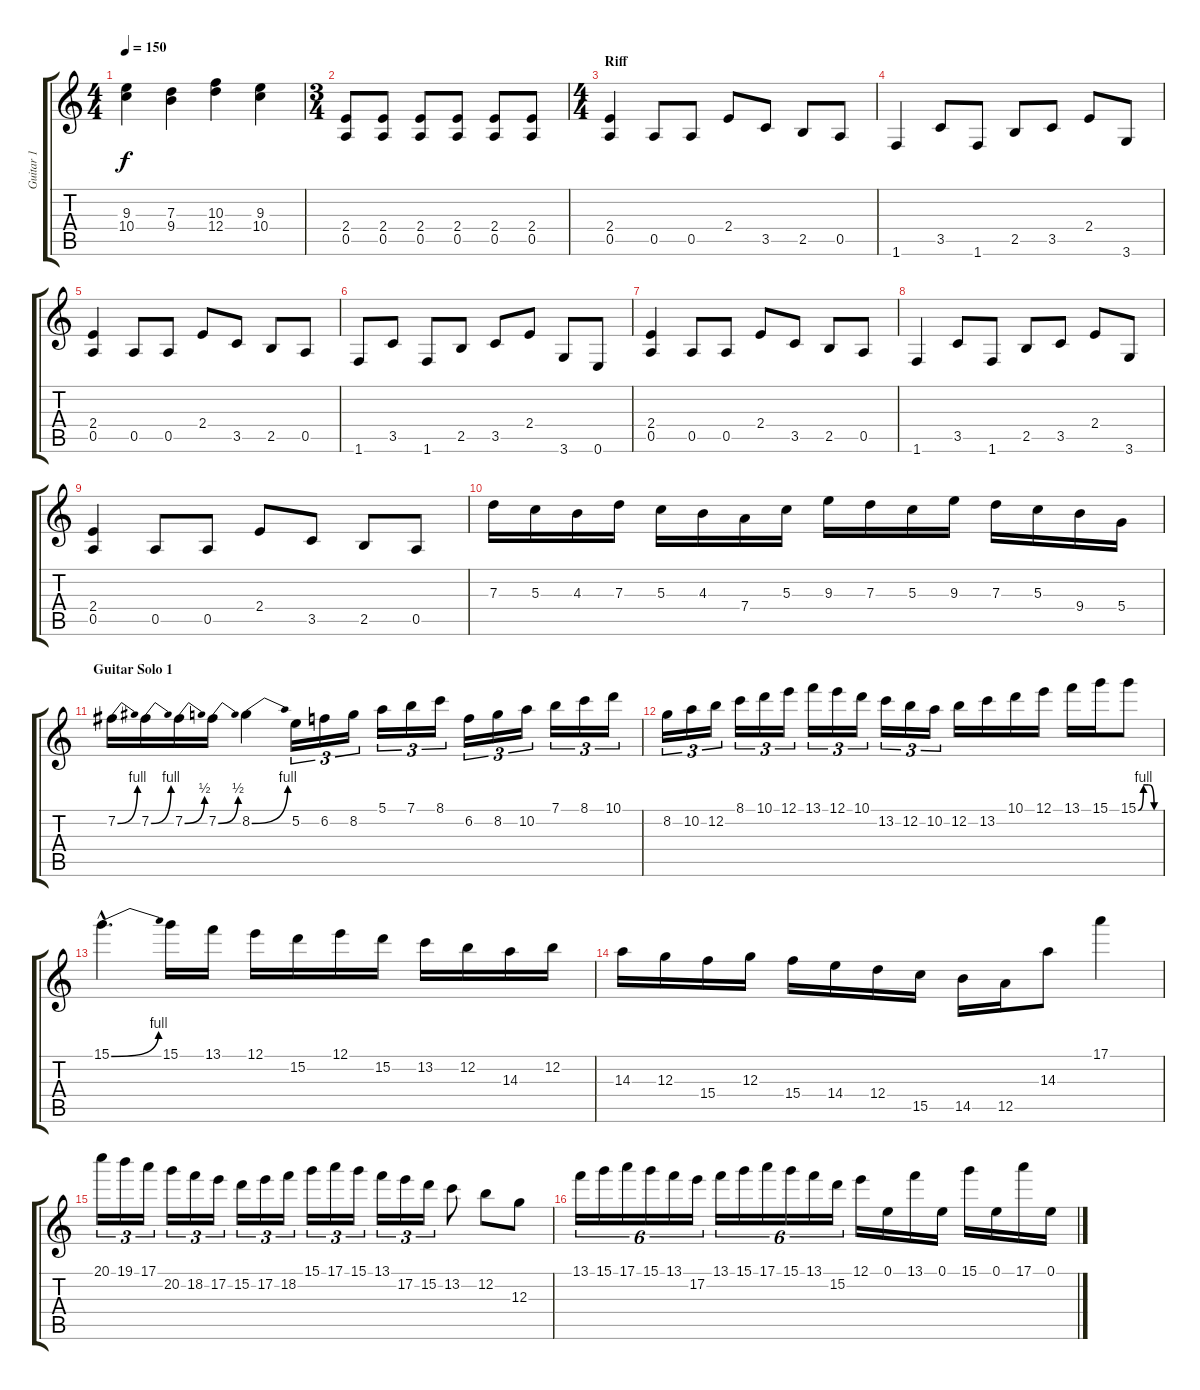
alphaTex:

\track ("Guitar 1" "Guitar 1") {instrument distortionguitar}
\staff {score tabs}
\tuning (E4 B3 G3 D3 A2 E2) {hide}
\ts (4 4)
\tempo 150
\clef g2
\ks c
(9.3 10.4).4{dy f} (7.3 9.4).4 (10.3 12.4).4 (9.3 10.4).4 |
\ts (3 4)
(2.4 0.5).8 (2.4 0.5).8 (2.4 0.5).8 (2.4 0.5).8 (2.4 0.5).8 (2.4 0.5).8 |
\ts (4 4)
\section ("" "Riff")
\ks aminor
(2.4 0.5).4 0.5.8 0.5.8 2.4.8 3.5.8 2.5.8 0.5.8 |
1.6.4 3.5.8 1.6.8 2.5.8 3.5.8 2.4.8 3.6.8 |
(2.4 0.5).4 0.5.8 0.5.8 2.4.8 3.5.8 2.5.8 0.5.8 |
1.6.8 3.5.8 1.6.8 2.5.8 3.5.8 2.4.8 3.6.8 0.6.8 |
(2.4 0.5).4 0.5.8 0.5.8 2.4.8 3.5.8 2.5.8 0.5.8 |
1.6.4 3.5.8 1.6.8 2.5.8 3.5.8 2.4.8 3.6.8 |
(2.4 0.5).4 0.5.8 0.5.8 2.4.8 3.5.8 2.5.8 0.5.8 |
7.3.16 5.3.16 4.3.16 7.3.16 5.3.16 4.3.16 7.4.16 5.3.16 9.3.16 7.3.16 5.3.16 9.3.16 7.3.16 5.3.16 9.4.16 5.4.16 |
\section ("" "Guitar Solo 1 ")
7.2{be (bend 0 0 60 4)}.16 7.2{be (bend 0 0 60 4)}.16 7.2{be (bend 0 0 60 2)}.16 7.2{be (bend 0 0 60 2)}.16 8.2{be (bend 0 0 60 4)}.4 5.2.16{tu (3 2)} 6.2.16{tu (3 2)} 8.2.16{tu (3 2)} 5.1.16{tu (3 2)} 7.1.16{tu (3 2)} 8.1.16{tu (3 2)} 6.2.16{tu (3 2)} 8.2.16{tu (3 2)} 10.2.16{tu (3 2)} 7.1.16{tu (3 2)} 8.1.16{tu (3 2)} 10.1.16{tu (3 2)} |
8.2.16{tu (3 2)} 10.2.16{tu (3 2)} 12.2.16{tu (3 2)} 8.1.16{tu (3 2)} 10.1.16{tu (3 2)} 12.1.16{tu (3 2)} 13.1.16{tu (3 2)} 12.1.16{tu (3 2)} 10.1.16{tu (3 2)} 13.2.16{tu (3 2)} 12.2.16{tu (3 2)} 10.2.16{tu (3 2)} 12.2.16 13.2.16 10.1.16 12.1.16 13.1.16 15.1.16 15.1{be (custom 0 0 15 4 30 4 45 0 60 0)}.8 |
15.1{be (bend 0 0 60 4) hac}.4{d} 15.1.16 13.1.16 12.1.16 15.2.16 12.1.16 15.2.16 13.2.16 12.2.16 14.3.16 12.2.16 |
14.3.16 12.3.16 15.4.16 12.3.16 15.4.16 14.4.16 12.4.16 15.5.16 14.5.16 12.5.16 14.3.8 17.1.4 |
20.1.16{tu (3 2)} 19.1.16{tu (3 2)} 17.1.16{tu (3 2)} 20.2.16{tu (3 2)} 18.2.16{tu (3 2)} 17.2.16{tu (3 2)} 15.2.16{tu (3 2)} 17.2.16{tu (3 2)} 18.2.16{tu (3 2)} 15.1.16{tu (3 2)} 17.1.16{tu (3 2)} 15.1.16{tu (3 2)} 13.1.16{tu (3 2)} 17.2.16{tu (3 2)} 15.2.16{tu (3 2)} 13.2.8 12.2.8 12.3.8 |
13.1.16{tu (6 4)} 15.1.16{tu (6 4)} 17.1.16{tu (6 4)} 15.1.16{tu (6 4)} 13.1.16{tu (6 4)} 17.2.16{tu (6 4)} 13.1.16{tu (6 4)} 15.1.16{tu (6 4)} 17.1.16{tu (6 4)} 15.1.16{tu (6 4)} 13.1.16{tu (6 4)} 15.2.16{tu (6 4)} 12.1.16 0.1.16 13.1.16 0.1.16 15.1.16 0.1.16 17.1.16 0.1.16
